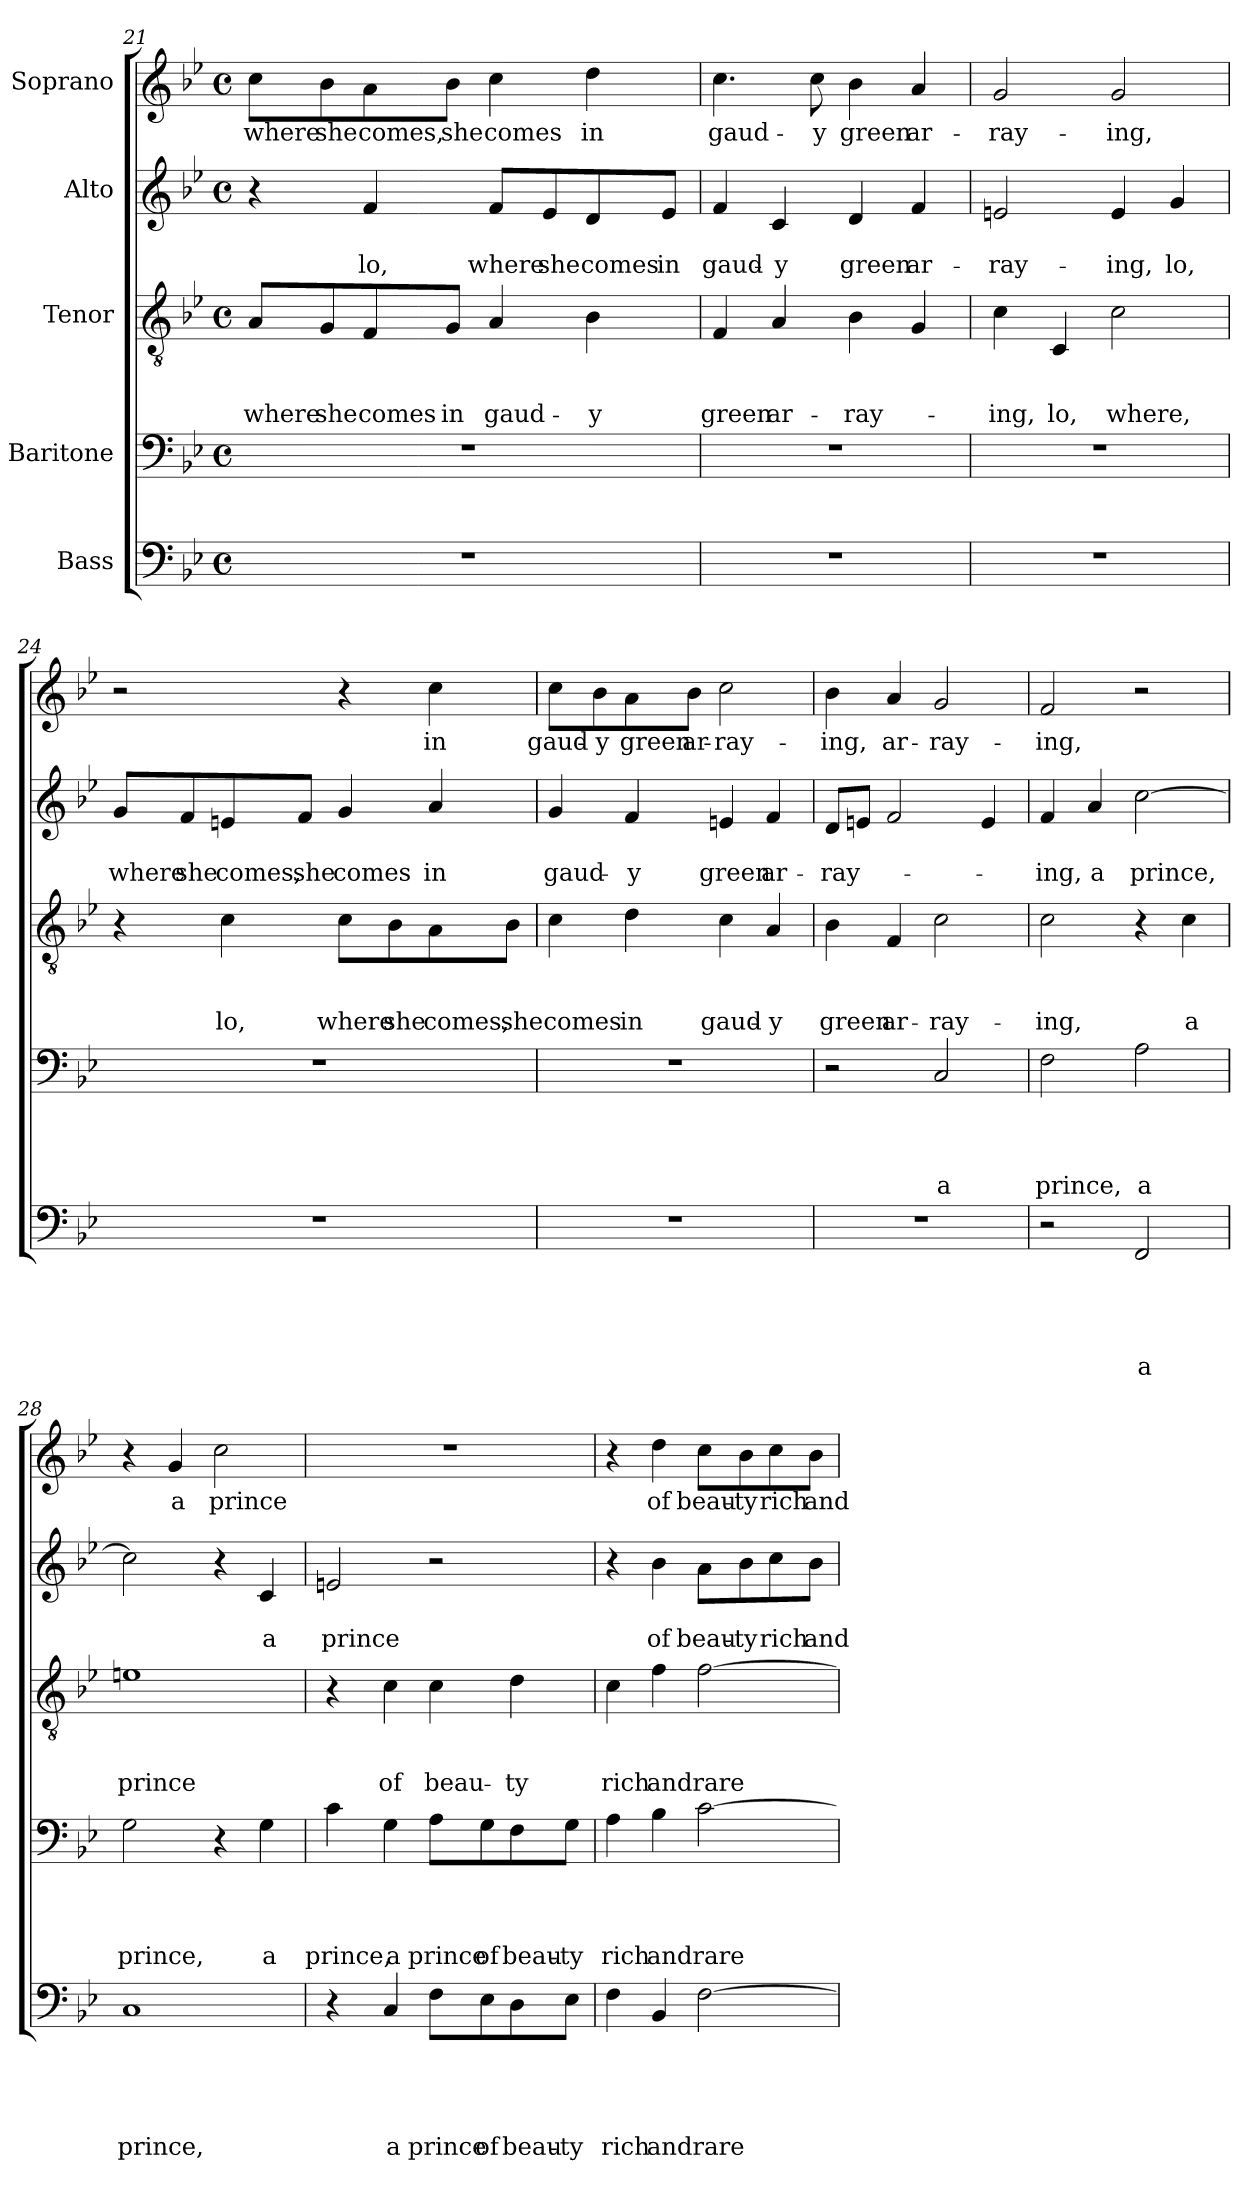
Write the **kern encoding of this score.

**kern	**text	**text	**text	**text	**text	**kern	**text	**text	**text	**text	**kern	**text	**text	**text	**kern	**text	**text	**kern	**text
*part5	*part5	*part5	*part5	*part5	*part5	*part4	*part4	*part4	*part4	*part4	*part3	*part3	*part3	*part3	*part2	*part2	*part2	*part1	*part1
*staff5	*staff5	*staff5	*staff5	*staff5	*staff5	*staff4	*staff4	*staff4	*staff4	*staff4	*staff3	*staff3	*staff3	*staff3	*staff2	*staff2	*staff2	*staff1	*staff1
*I"Bass	*	*	*	*	*	*I"Baritone	*	*	*	*	*I"Tenor	*	*	*	*I"Alto	*	*	*I"Soprano	*
*clefF4	*	*	*	*	*	*clefF4	*	*	*	*	*clefGv2	*	*	*	*clefG2	*	*	*clefG2	*
*k[b-e-]	*	*	*	*	*	*k[b-e-]	*	*	*	*	*k[b-e-]	*	*	*	*k[b-e-]	*	*	*k[b-e-]	*
*B-:	*	*	*	*	*	*B-:	*	*	*	*	*B-:	*	*	*	*B-:	*	*	*B-:	*
*M4/4	*	*	*	*	*	*M4/4	*	*	*	*	*M4/4	*	*	*	*M4/4	*	*	*M4/4	*
*met(c)	*	*	*	*	*	*met(c)	*	*	*	*	*met(c)	*	*	*	*met(c)	*	*	*met(c)	*
=21	=21	=21	=21	=21	=21	=21	=21	=21	=21	=21	=21	=21	=21	=21	=21	=21	=21	=21	=21
!	!	!	!	!	!	!	!	!	!	!	!	!	!	!LO:LY:b	!	!	!	!	!LO:LY:b
1r	.	.	.	.	.	1r	.	.	.	.	8A/L	.	.	where	4r	.	.	8cc\L	where
!	!	!	!	!	!	!	!	!	!	!	!	!	!	!LO:LY:b	!	!	!	!	!LO:LY:b
.	.	.	.	.	.	.	.	.	.	.	8G/	.	.	she	.	.	.	8b-\	she
!	!	!	!	!	!	!	!	!	!	!	!	!	!	!LO:LY:b	!	!	!LO:LY:b	!	!LO:LY:b
.	.	.	.	.	.	.	.	.	.	.	8F/	.	.	comes	4f/	.	lo,	8a\	comes,
!	!	!	!	!	!	!	!	!	!	!	!	!	!	!LO:LY:b	!	!	!	!	!LO:LY:b
.	.	.	.	.	.	.	.	.	.	.	8G/J	.	.	in	.	.	.	8b-\J	she
!	!	!	!	!	!	!	!	!	!	!	!	!	!	!LO:LY:b	!	!	!LO:LY:b	!	!LO:LY:b
.	.	.	.	.	.	.	.	.	.	.	4A/	.	.	gaud-	8f/L	.	where	4cc\	comes
!	!	!	!	!	!	!	!	!	!	!	!	!	!	!	!	!	!LO:LY:b	!	!
.	.	.	.	.	.	.	.	.	.	.	.	.	.	.	8e-/	.	she	.	.
!	!	!	!	!	!	!	!	!	!	!	!	!	!	!LO:LY:b	!	!	!LO:LY:b	!	!LO:LY:b
.	.	.	.	.	.	.	.	.	.	.	4B-\	.	.	-y	8d/	.	comes	4dd\	in
!	!	!	!	!	!	!	!	!	!	!	!	!	!	!	!	!	!LO:LY:b	!	!
.	.	.	.	.	.	.	.	.	.	.	.	.	.	.	8e-/J	.	in	.	.
=22	=22	=22	=22	=22	=22	=22	=22	=22	=22	=22	=22	=22	=22	=22	=22	=22	=22	=22	=22
!	!	!	!	!	!	!	!	!	!	!	!	!	!	!LO:LY:b	!	!	!LO:LY:b	!	!LO:LY:b
1r	.	.	.	.	.	1r	.	.	.	.	4F/	.	.	green	4f/	.	gaud-	4.cc\	gaud-
!	!	!	!	!	!	!	!	!	!	!	!	!	!	!LO:LY:b	!	!	!LO:LY:b	!	!
.	.	.	.	.	.	.	.	.	.	.	4A/	.	.	ar-	4c/	.	-y	.	.
!	!	!	!	!	!	!	!	!	!	!	!	!	!	!	!	!	!	!	!LO:LY:b
.	.	.	.	.	.	.	.	.	.	.	.	.	.	.	.	.	.	8cc\	-y
!	!	!	!	!	!	!	!	!	!	!	!	!	!	!LO:LY:b	!	!	!LO:LY:b	!	!LO:LY:b
.	.	.	.	.	.	.	.	.	.	.	4B-\	.	.	-ray-	4d/	.	green	4b-\	green
!	!	!	!	!	!	!	!	!	!	!	!	!	!	!	!	!	!LO:LY:b	!	!LO:LY:b
.	.	.	.	.	.	.	.	.	.	.	4G/	.	.	.	4f/	.	ar-	4a/	ar-
=23	=23	=23	=23	=23	=23	=23	=23	=23	=23	=23	=23	=23	=23	=23	=23	=23	=23	=23	=23
!	!	!	!	!	!	!	!	!	!	!	!	!	!	!LO:LY:b	!	!	!LO:LY:b	!	!LO:LY:b
1r	.	.	.	.	.	1r	.	.	.	.	4c\	.	.	-ing,	2en/	.	-ray-	2g/	-ray-
!	!	!	!	!	!	!	!	!	!	!	!	!	!	!LO:LY:b	!	!	!	!	!
.	.	.	.	.	.	.	.	.	.	.	4C/	.	.	lo,	.	.	.	.	.
!	!	!	!	!	!	!	!	!	!	!	!	!	!	!LO:LY:b	!	!	!LO:LY:b	!	!LO:LY:b
.	.	.	.	.	.	.	.	.	.	.	2c\	.	.	where,	4e/	.	-ing,	2g/	-ing,
!	!	!	!	!	!	!	!	!	!	!	!	!	!	!	!	!	!LO:LY:b	!	!
.	.	.	.	.	.	.	.	.	.	.	.	.	.	.	4g/	.	lo,	.	.
!!LO:LB:g=z
=24	=24	=24	=24	=24	=24	=24	=24	=24	=24	=24	=24	=24	=24	=24	=24	=24	=24	=24	=24
!	!	!	!	!	!	!	!	!	!	!	!	!	!	!	!	!	!LO:LY:b	!	!
1r	.	.	.	.	.	1r	.	.	.	.	4r	.	.	.	8g/L	.	where	2r	.
!	!	!	!	!	!	!	!	!	!	!	!	!	!	!	!	!	!LO:LY:b	!	!
.	.	.	.	.	.	.	.	.	.	.	.	.	.	.	8f/	.	she	.	.
!	!	!	!	!	!	!	!	!	!	!	!	!	!	!LO:LY:b	!	!	!LO:LY:b	!	!
.	.	.	.	.	.	.	.	.	.	.	4c\	.	.	lo,	8en/	.	comes,	.	.
!	!	!	!	!	!	!	!	!	!	!	!	!	!	!	!	!	!LO:LY:b	!	!
.	.	.	.	.	.	.	.	.	.	.	.	.	.	.	8f/J	.	she	.	.
!	!	!	!	!	!	!	!	!	!	!	!	!	!	!LO:LY:b	!	!	!LO:LY:b	!	!
.	.	.	.	.	.	.	.	.	.	.	8c\L	.	.	where	4g/	.	comes	4r	.
!	!	!	!	!	!	!	!	!	!	!	!	!	!	!LO:LY:b	!	!	!	!	!
.	.	.	.	.	.	.	.	.	.	.	8B-\	.	.	she	.	.	.	.	.
!	!	!	!	!	!	!	!	!	!	!	!	!	!	!LO:LY:b	!	!	!LO:LY:b	!	!LO:LY:b
.	.	.	.	.	.	.	.	.	.	.	8A\	.	.	comes,	4a/	.	in	4cc\	in
!	!	!	!	!	!	!	!	!	!	!	!	!	!	!LO:LY:b	!	!	!	!	!
.	.	.	.	.	.	.	.	.	.	.	8B-\J	.	.	she	.	.	.	.	.
=25	=25	=25	=25	=25	=25	=25	=25	=25	=25	=25	=25	=25	=25	=25	=25	=25	=25	=25	=25
!	!	!	!	!	!	!	!	!	!	!	!	!	!	!LO:LY:b	!	!	!LO:LY:b	!	!LO:LY:b
1r	.	.	.	.	.	1r	.	.	.	.	4c\	.	.	comes	4g/	.	gaud-	8cc\L	gaud-
!	!	!	!	!	!	!	!	!	!	!	!	!	!	!	!	!	!	!	!LO:LY:b:rj
.	.	.	.	.	.	.	.	.	.	.	.	.	.	.	.	.	.	8b-\	-y
!	!	!	!	!	!	!	!	!	!	!	!	!	!	!LO:LY:b	!	!	!LO:LY:b	!	!LO:LY:b
.	.	.	.	.	.	.	.	.	.	.	4d\	.	.	in	4f/	.	-y	8a\	green
!	!	!	!	!	!	!	!	!	!	!	!	!	!	!	!	!	!	!	!LO:LY:b
.	.	.	.	.	.	.	.	.	.	.	.	.	.	.	.	.	.	8b-\J	ar-
!	!	!	!	!	!	!	!	!	!	!	!	!	!	!LO:LY:b	!	!	!LO:LY:b	!	!LO:LY:b
.	.	.	.	.	.	.	.	.	.	.	4c\	.	.	gaud-	4en/	.	green	2cc\	-ray-
!	!	!	!	!	!	!	!	!	!	!	!	!	!	!LO:LY:b	!	!	!LO:LY:b	!	!
.	.	.	.	.	.	.	.	.	.	.	4A/	.	.	-y	4f/	.	ar-	.	.
=26	=26	=26	=26	=26	=26	=26	=26	=26	=26	=26	=26	=26	=26	=26	=26	=26	=26	=26	=26
!	!	!	!	!	!	!	!	!	!	!	!	!	!	!LO:LY:b	!	!	!LO:LY:b	!	!LO:LY:b
1r	.	.	.	.	.	2r	.	.	.	.	4B-\	.	.	green	8d/L	.	-ray-	4b-\	-ing,
.	.	.	.	.	.	.	.	.	.	.	.	.	.	.	8en/J	.	.	.	.
!	!	!	!	!	!	!	!	!	!	!	!	!	!	!LO:LY:b	!	!	!	!	!LO:LY:b
.	.	.	.	.	.	.	.	.	.	.	4F/	.	.	ar-	2f/	.	.	4a/	ar-
!	!	!	!	!	!	!	!	!	!	!LO:LY:b	!	!	!	!LO:LY:b	!	!	!	!	!LO:LY:b
.	.	.	.	.	.	2C/	.	.	.	a	2c\	.	.	-ray-	.	.	.	2g/	-ray-
.	.	.	.	.	.	.	.	.	.	.	.	.	.	.	4e/	.	.	.	.
=27	=27	=27	=27	=27	=27	=27	=27	=27	=27	=27	=27	=27	=27	=27	=27	=27	=27	=27	=27
!	!	!	!	!	!	!	!	!	!	!LO:LY:b	!	!	!	!LO:LY:b	!	!	!LO:LY:b	!	!LO:LY:b
2r	.	.	.	.	.	2F\	.	.	.	prince,	2c\	.	.	-ing,	4f/	.	-ing,	2f/	-ing,
!	!	!	!	!	!	!	!	!	!	!	!	!	!	!	!	!	!LO:LY:b	!	!
.	.	.	.	.	.	.	.	.	.	.	.	.	.	.	4a/	.	a	.	.
!	!	!	!	!	!LO:LY:b	!	!	!	!	!LO:LY:b	!	!	!	!	!	!	!LO:LY:b	!	!
2FF/	.	.	.	.	a	2A\	.	.	.	a	4r	.	.	.	[>2cc\	.	prince,	2r	.
!	!	!	!	!	!	!	!	!	!	!	!	!	!	!LO:LY:b	!	!	!	!	!
.	.	.	.	.	.	.	.	.	.	.	4c\	.	.	a	.	.	.	.	.
!!LO:PB:g=z
=28	=28	=28	=28	=28	=28	=28	=28	=28	=28	=28	=28	=28	=28	=28	=28	=28	=28	=28	=28
!	!	!	!	!	!LO:LY:b	!	!	!	!	!LO:LY:b	!	!	!	!LO:LY:b	!	!	!	!	!
1C	.	.	.	.	prince,	2G\	.	.	.	prince,	1en	.	.	prince	2cc\]	.	.	4r	.
!	!	!	!	!	!	!	!	!	!	!	!	!	!	!	!	!	!	!	!LO:LY:b
.	.	.	.	.	.	.	.	.	.	.	.	.	.	.	.	.	.	4g/	a
!	!	!	!	!	!	!	!	!	!	!	!	!	!	!	!	!	!	!	!LO:LY:b
.	.	.	.	.	.	4r	.	.	.	.	.	.	.	.	4r	.	.	2cc\	prince
!	!	!	!	!	!	!	!	!	!	!LO:LY:b	!	!	!	!	!	!	!LO:LY:b	!	!
.	.	.	.	.	.	4G\	.	.	.	a	.	.	.	.	4c/	.	a	.	.
=29	=29	=29	=29	=29	=29	=29	=29	=29	=29	=29	=29	=29	=29	=29	=29	=29	=29	=29	=29
!	!	!	!	!	!	!	!	!	!	!LO:LY:b	!	!	!	!	!	!	!LO:LY:b	!	!
4r	.	.	.	.	.	4c\	.	.	.	prince,	4r	.	.	.	2en/	.	prince	1r	.
!	!	!	!	!	!LO:LY:b	!	!	!	!	!LO:LY:b	!	!	!	!LO:LY:b	!	!	!	!	!
4C/	.	.	.	.	a	4G\	.	.	.	a	4c\	.	.	of	.	.	.	.	.
!	!	!	!	!	!LO:LY:b	!	!	!	!	!LO:LY:b	!	!	!	!LO:LY:b	!	!	!	!	!
8F\L	.	.	.	.	prince	8A\L	.	.	.	prince	4c\	.	.	beau-	2r	.	.	.	.
!	!	!	!	!	!LO:LY:b	!	!	!	!	!LO:LY:b	!	!	!	!	!	!	!	!	!
8E-\	.	.	.	.	of	8G\	.	.	.	of	.	.	.	.	.	.	.	.	.
!	!	!	!	!	!LO:LY:b	!	!	!	!	!LO:LY:b	!	!	!	!LO:LY:b	!	!	!	!	!
8D\	.	.	.	.	beau-	8F\	.	.	.	beau-	4d\	.	.	-ty	.	.	.	.	.
!	!	!	!	!	!LO:LY:b:rj	!	!	!	!	!LO:LY:b:rj	!	!	!	!	!	!	!	!	!
8E-\J	.	.	.	.	-ty	8G\J	.	.	.	-ty	.	.	.	.	.	.	.	.	.
=30	=30	=30	=30	=30	=30	=30	=30	=30	=30	=30	=30	=30	=30	=30	=30	=30	=30	=30	=30
!	!	!	!	!	!LO:LY:b	!	!	!	!	!LO:LY:b	!	!	!	!LO:LY:b	!	!	!	!	!
4F\	.	.	.	.	rich	4A\	.	.	.	rich	4c\	.	.	rich	4r	.	.	4r	.
!	!	!	!	!	!LO:LY:b	!	!	!	!	!LO:LY:b	!	!	!	!LO:LY:b	!	!	!LO:LY:b	!	!LO:LY:b
4BB-/	.	.	.	.	and	4B-\	.	.	.	and	4f\	.	.	and	4b-\	.	of	4dd\	of
!	!	!	!	!	!LO:LY:b	!	!	!	!	!LO:LY:b	!	!	!	!LO:LY:b	!	!	!LO:LY:b	!	!LO:LY:b
[>2F\	.	.	.	.	rare	[>2c\	.	.	.	rare	[>2f\	.	.	rare	8a\L	.	beau-	8cc\L	beau-
!	!	!	!	!	!	!	!	!	!	!	!	!	!	!	!	!	!LO:LY:b:rj	!	!LO:LY:b:rj
.	.	.	.	.	.	.	.	.	.	.	.	.	.	.	8b-\	.	-ty	8b-\	-ty
!	!	!	!	!	!	!	!	!	!	!	!	!	!	!	!	!	!LO:LY:b	!	!LO:LY:b
.	.	.	.	.	.	.	.	.	.	.	.	.	.	.	8cc\	.	rich	8cc\	rich
!	!	!	!	!	!	!	!	!	!	!	!	!	!	!	!	!	!LO:LY:b	!	!LO:LY:b
.	.	.	.	.	.	.	.	.	.	.	.	.	.	.	8b-\J	.	and	8b-\J	and
=	=	=	=	=	=	=	=	=	=	=	=	=	=	=	=	=	=	=	=
*-	*-	*-	*-	*-	*-	*-	*-	*-	*-	*-	*-	*-	*-	*-	*-	*-	*-	*-	*-
